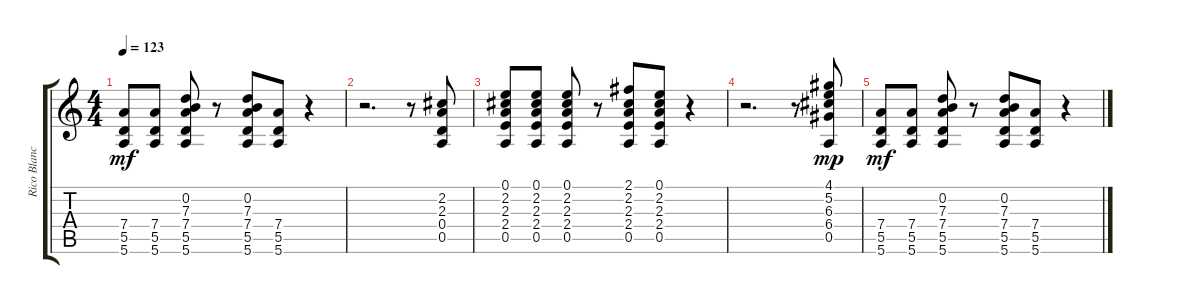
\track ("Rico Blanco - Rhythm(Distortion)" "Rico Blanc") {instrument distortionguitar}
\staff {score tabs}
\tuning (E4 B3 G3 D3 A2 E2) {hide}
\ts (4 4)
\tempo 123
\clef g2
\ks c
(7.4 5.5 5.6).8{dy mf} (7.4 5.5 5.6).8 (0.2 7.3 7.4 5.5 5.6).8 r.8 (0.2 7.3 7.4 5.5 5.6).8 (7.4 5.5 5.6).8 r.4 |
r.2{d} r.8 (2.2 2.3 0.4 0.5).8 |
(0.1 2.2 2.3 2.4 0.5).8 (0.1 2.2 2.3 2.4 0.5).8 (0.1 2.2 2.3 2.4 0.5).8 r.8 (2.1 2.2 2.3 2.4 0.5).8 (0.1 2.2 2.3 2.4 0.5).8 r.4 |
r.2{d} r.8 (4.1 5.2 6.3 6.4 0.5).8{dy mp} |
(7.4 5.5 5.6).8{dy mf} (7.4 5.5 5.6).8 (0.2 7.3 7.4 5.5 5.6).8 r.8 (0.2 7.3 7.4 5.5 5.6).8 (7.4 5.5 5.6).8 r.4
